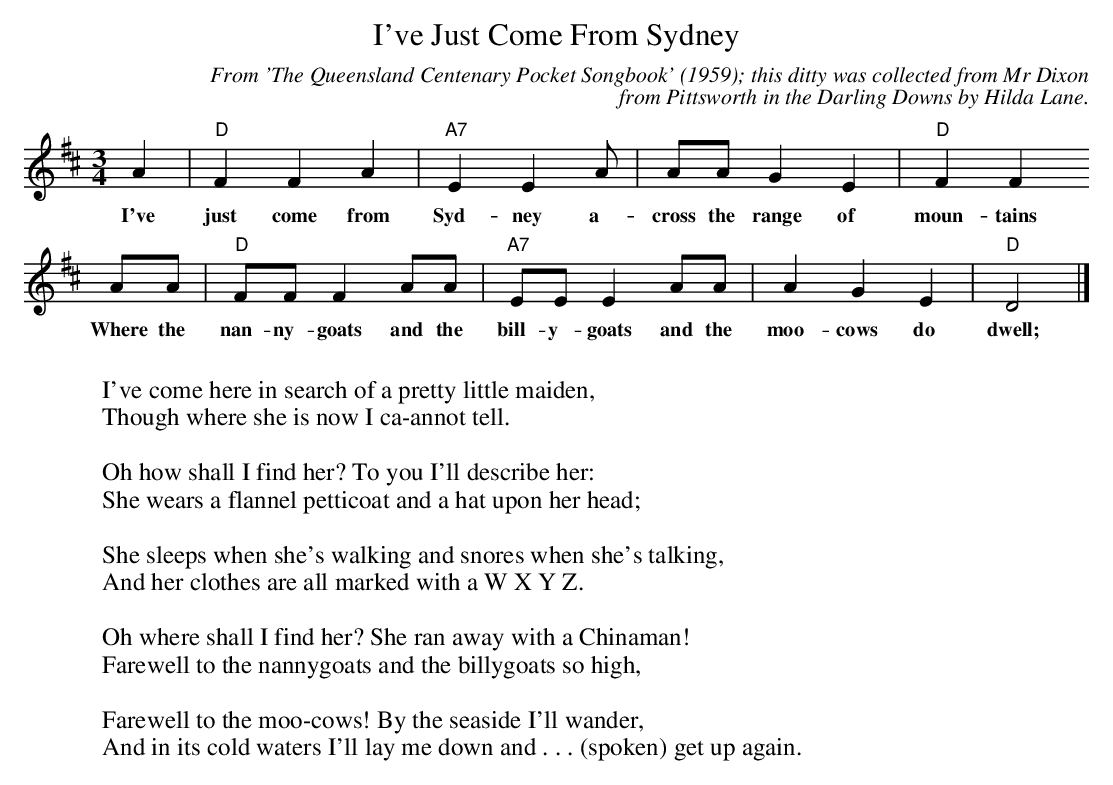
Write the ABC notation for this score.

X:1
T:I've Just Come From Sydney
C:From 'The Queensland Centenary Pocket Songbook' (1959); this ditty was collected from Mr Dixon
C:from Pittsworth in the Darling Downs by Hilda Lane.
M:3/4
L:1/8
K:D
A2|"D"F2F2A2|"A7"E2E2A|AAG2E2|"D"F2F2
w:I've just come from Syd-ney a-cross the range of moun-tains
AA|"D"FFF2AA|"A7"EEE2 AA|A2G2E2|"D"D4|]
w:Where the nan-ny-goats and the bill-y-goats and the moo-cows do dwell;
W:
W:I've come here in search of a pretty little maiden,
W:Though where she is now I ca-annot tell.
W:
W:Oh how shall I find her? To you I'll describe her:
W:She wears a flannel petticoat and a hat upon her head;
W:
W:She sleeps when she's walking and snores when she's talking,
W:And her clothes are all marked with a W X Y Z.
W:
W:Oh where shall I find her? She ran away with a Chinaman!
W:Farewell to the nannygoats and the billygoats so high,
W:
W:Farewell to the moo-cows! By the seaside I'll wander,
W:And in its cold waters I'll lay me down and . . . (spoken) get up again.
